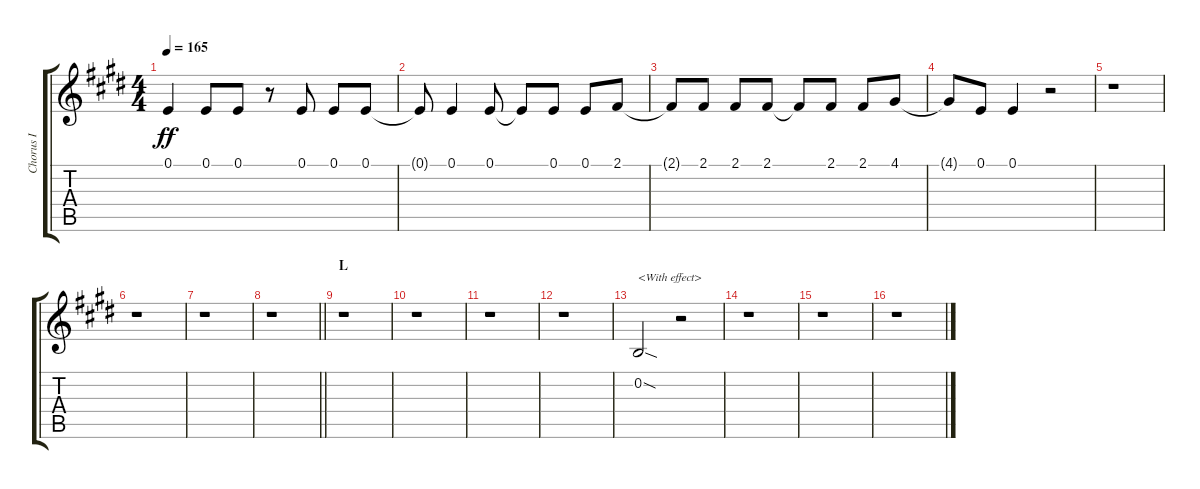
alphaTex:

\track ("Chorus I" "Chorus I") {instrument voiceoohs}
\staff {score tabs}
\tuning (E4 B3 G3 D3 A2 E2) {hide}
\ts (4 4)
\tempo 165
\clef g2
\ks e
0.1.4{dy ff} 0.1.8 0.1.8 r.8 0.1.8 0.1.8 0.1.8 |
0.1{t}.8 0.1.4 0.1.8 0.1{t}.8 0.1.8 0.1.8 2.1.8 |
2.1{t}.8 2.1.8 2.1.8 2.1.8 2.1{t}.8 2.1.8 2.1.8 4.1.8 |
4.1{t}.8 0.1.8 0.1.4 r.2 |
r.1 |
r.1 |
r.1 |
\barLineRight lightlight
r.1 |
\section ("" "L")
r.1 |
r.1 |
r.1 |
r.1 |
0.2{sod}.2{txt "<With effect>"} r.2 |
r.1 |
r.1 |
r.1
